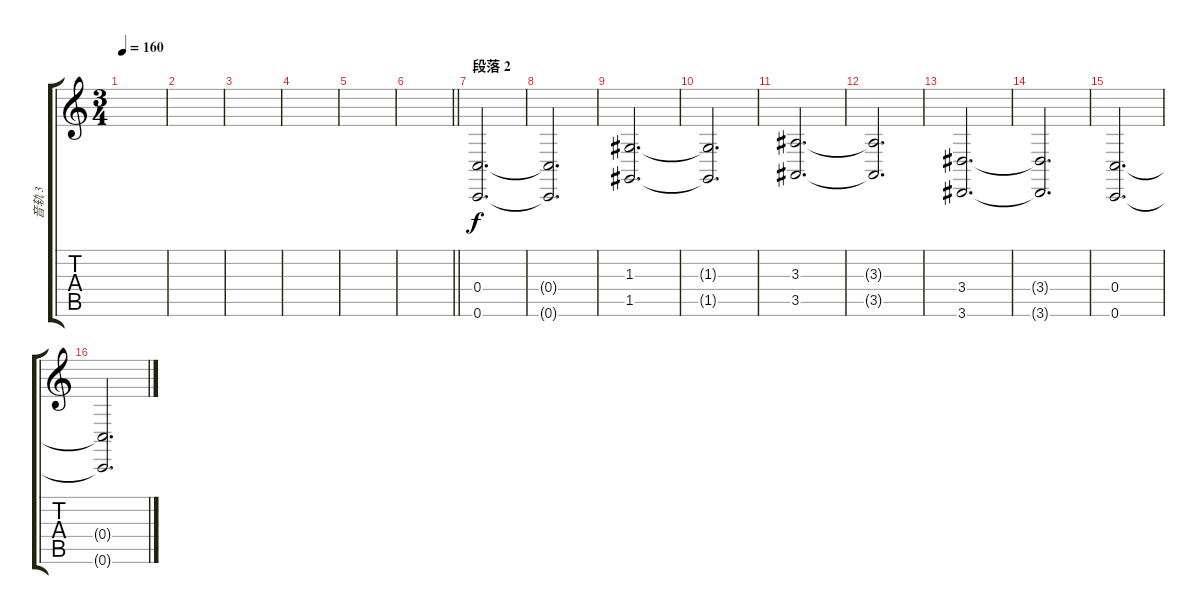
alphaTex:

\track ("音轨 3" "音轨 3") {instrument acousticgrandpiano}
\staff {score tabs}
\tuning (E4 C4 G3 C3 G2 C2) {hide}
\ts (3 4)
\tempo 160
\clef g2
\ks c
|
|
|
|
|
\barLineRight lightlight
|
\section ("" "段落 2")
(0.4 0.6).2{d} |
(0.4{t} 0.6{t}).2{d} |
(1.3 1.5).2{d} |
(1.3{t} 1.5{t}).2{d} |
(3.3 3.5).2{d} |
(3.3{t} 3.5{t}).2{d} |
(3.4 3.6).2{d} |
(3.4{t} 3.6{t}).2{d} |
(0.4 0.6).2{d} |
(0.4{t} 0.6{t}).2{d}
